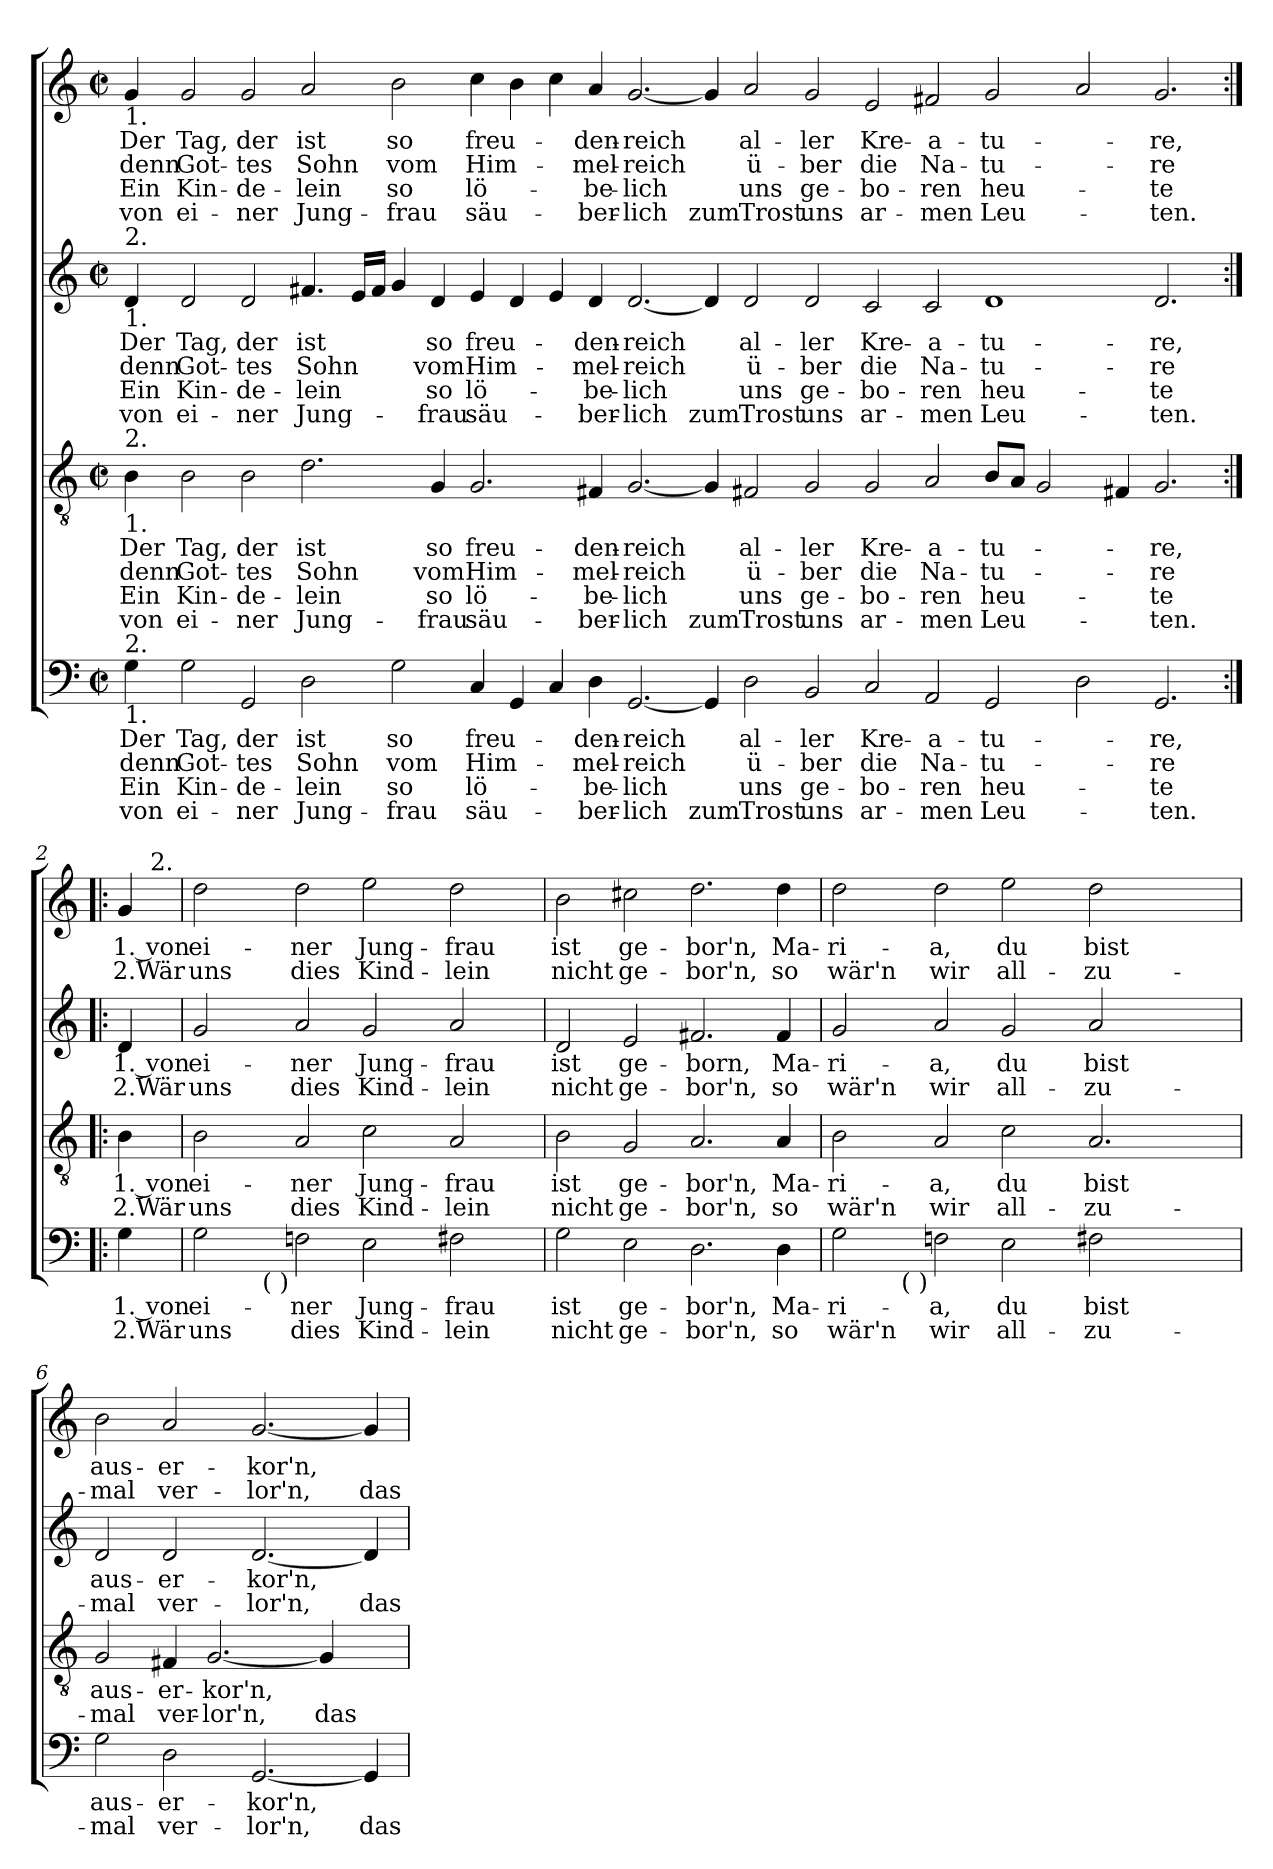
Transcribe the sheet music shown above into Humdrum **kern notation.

**kern	**text	**text	**text	**text	**kern	**text	**text	**text	**text	**kern	**text	**text	**text	**text	**kern	**text	**text	**text	**text
*part4	*part4	*part4	*part4	*part4	*part3	*part3	*part3	*part3	*part3	*part2	*part2	*part2	*part2	*part2	*part1	*part1	*part1	*part1	*part1
*staff4	*staff4	*staff4	*staff4	*staff4	*staff3	*staff3	*staff3	*staff3	*staff3	*staff2	*staff2	*staff2	*staff2	*staff2	*staff1	*staff1	*staff1	*staff1	*staff1
*clefF4	*	*	*	*	*clefGv2	*	*	*	*	*clefG2	*	*	*	*	*clefG2	*	*	*	*
*k[]	*	*	*	*	*k[]	*	*	*	*	*k[]	*	*	*	*	*k[]	*	*	*	*
*C:	*	*	*	*	*C:	*	*	*	*	*C:	*	*	*	*	*C:	*	*	*	*
*M2/2	*	*	*	*	*M2/2	*	*	*	*	*M2/2	*	*	*	*	*M2/2	*	*	*	*
*met(c|)	*	*	*	*	*met(c|)	*	*	*	*	*met(c|)	*	*	*	*	*met(c|)	*	*	*	*
=1	=1	=1	=1	=1	=1	=1	=1	=1	=1	=1	=1	=1	=1	=1	=1	=1	=1	=1	=1
!	!	!	!	!	!	!	!	!	!	!	!	!	!	!	!LO:TX:b:t=1.	!	!	!	!
!	!	!	!	!	!	!	!	!	!	!LO:TX:b:t=1.	!	!	!	!	!	!	!	!	!
!	!	!	!	!	!	!	!	!	!	!LO:TX:a:t=2.	!	!	!	!	!	!	!	!	!
!	!	!	!	!	!LO:TX:b:t=1.	!	!	!	!	!	!	!	!	!	!	!	!	!	!
!	!	!	!	!	!LO:TX:a:t=2.	!	!	!	!	!	!	!	!	!	!	!	!	!	!
!LO:TX:b:t=1.	!	!	!	!	!	!	!	!	!	!	!	!	!	!	!	!	!	!	!
!LO:TX:a:t=2.	!	!	!	!	!	!	!	!	!	!	!	!	!	!	!	!	!	!	!
!	!LO:LY:b	!LO:LY:b	!LO:LY:b	!LO:LY:b	!	!LO:LY:b	!LO:LY:b	!LO:LY:b	!LO:LY:b	!	!LO:LY:b	!LO:LY:b	!LO:LY:b	!LO:LY:b	!	!LO:LY:b	!LO:LY:b	!LO:LY:b	!LO:LY:b
4G\	Der	denn	Ein	von	4B\	Der	denn	Ein	von	4d/	Der	denn	Ein	von	4g/	Der	denn	Ein	von
!	!LO:LY:b	!LO:LY:b	!LO:LY:b	!LO:LY:b	!	!LO:LY:b	!LO:LY:b	!LO:LY:b	!LO:LY:b	!	!LO:LY:b	!LO:LY:b	!LO:LY:b	!LO:LY:b	!	!LO:LY:b	!LO:LY:b	!LO:LY:b	!LO:LY:b
2G\	Tag,	Got-	Kin-	ei-	2B\	Tag,	Got-	Kin-	ei-	2d/	Tag,	Got-	Kin-	ei-	2g/	Tag,	Got-	Kin-	ei-
!	!LO:LY:b	!LO:LY:b	!LO:LY:b	!LO:LY:b	!	!LO:LY:b	!LO:LY:b	!LO:LY:b	!LO:LY:b	!	!LO:LY:b	!LO:LY:b	!LO:LY:b	!LO:LY:b	!	!LO:LY:b	!LO:LY:b	!LO:LY:b	!LO:LY:b
2GG/	der	-tes	-de-	-ner	2B\	der	-tes	-de-	-ner	2d/	der	-tes	-de-	-ner	2g/	der	-tes	-de-	-ner
!	!LO:LY:b	!LO:LY:b	!LO:LY:b	!LO:LY:b	!	!LO:LY:b	!LO:LY:b	!LO:LY:b	!LO:LY:b	!	!LO:LY:b	!LO:LY:b	!LO:LY:b	!LO:LY:b	!	!LO:LY:b	!LO:LY:b	!LO:LY:b	!LO:LY:b
2D\	ist	Sohn	-lein	Jung-	2.d\	ist	Sohn	-lein	Jung-	4.f#X/	ist	Sohn	-lein	Jung-	2a/	ist	Sohn	-lein	Jung-
.	.	.	.	.	.	.	.	.	.	16e/LL	.	.	.	.	.	.	.	.	.
.	.	.	.	.	.	.	.	.	.	16f#/JJ	.	.	.	.	.	.	.	.	.
!	!LO:LY:b	!LO:LY:b	!LO:LY:b	!LO:LY:b	!	!	!	!	!	!	!	!	!	!	!	!LO:LY:b	!LO:LY:b	!LO:LY:b	!LO:LY:b
2G\	so	vom	so	-frau	.	.	.	.	.	4g/	.	.	.	.	2b\	so	vom	so	-frau
!	!	!	!	!	!	!LO:LY:b	!LO:LY:b	!LO:LY:b	!LO:LY:b	!	!LO:LY:b	!LO:LY:b	!LO:LY:b	!LO:LY:b	!	!	!	!	!
.	.	.	.	.	4G/	so	vom	so	-frau	4d/	so	vom	so	-frau	.	.	.	.	.
!	!LO:LY:b	!LO:LY:b	!LO:LY:b	!LO:LY:b	!	!LO:LY:b	!LO:LY:b	!LO:LY:b	!LO:LY:b	!	!LO:LY:b	!LO:LY:b	!LO:LY:b	!LO:LY:b	!	!LO:LY:b	!LO:LY:b	!LO:LY:b	!LO:LY:b
4C/	freu-	Him-	lö-	säu-	2.G/	freu-	Him-	lö-	säu-	4e/	freu-	Him-	lö-	säu-	4cc\	freu-	Him-	lö-	säu-
4GG/	.	.	.	.	.	.	.	.	.	4d/	.	.	.	.	4b\	.	.	.	.
4C/	.	.	.	.	.	.	.	.	.	4e/	.	.	.	.	4cc\	.	.	.	.
!	!LO:LY:b	!LO:LY:b	!LO:LY:b	!LO:LY:b	!	!LO:LY:b	!LO:LY:b	!LO:LY:b	!LO:LY:b	!	!LO:LY:b	!LO:LY:b	!LO:LY:b	!LO:LY:b	!	!LO:LY:b	!LO:LY:b	!LO:LY:b	!LO:LY:b
4D\	-den-	-mel-	-be-	-ber-	4F#X/	-den-	-mel-	-be-	-ber-	4d/	-den-	-mel-	-be-	-ber-	4a/	-den-	-mel-	-be-	-ber-
!	!LO:LY:b	!LO:LY:b	!LO:LY:b	!LO:LY:b	!	!LO:LY:b	!LO:LY:b	!LO:LY:b	!LO:LY:b	!	!LO:LY:b	!LO:LY:b	!LO:LY:b	!LO:LY:b	!	!LO:LY:b	!LO:LY:b	!LO:LY:b	!LO:LY:b
[<2.GG/	-reich	-reich	-lich	-lich	[<2.G/	-reich	-reich	-lich	-lich	[<2.d/	-reich	-reich	-lich	-lich	[<2.g/	-reich	-reich	-lich	-lich
!	!	!	!	!LO:LY:b	!	!	!	!	!LO:LY:b	!	!	!	!	!LO:LY:b	!	!	!	!	!LO:LY:b
4GG/]	.	.	.	zum	4G/]	.	.	.	zum	4d/]	.	.	.	zum	4g/]	.	.	.	zum
!	!LO:LY:b	!LO:LY:b	!LO:LY:b	!LO:LY:b	!	!LO:LY:b	!LO:LY:b	!LO:LY:b	!LO:LY:b	!	!LO:LY:b	!LO:LY:b	!LO:LY:b	!LO:LY:b	!	!LO:LY:b	!LO:LY:b	!LO:LY:b	!LO:LY:b
2D\	al-	ü-	uns	Trost	2F#X/	al-	ü-	uns	Trost	2d/	al-	ü-	uns	Trost	2a/	al-	ü-	uns	Trost
!	!LO:LY:b	!LO:LY:b	!LO:LY:b	!LO:LY:b	!	!LO:LY:b	!LO:LY:b	!LO:LY:b	!LO:LY:b	!	!LO:LY:b	!LO:LY:b	!LO:LY:b	!LO:LY:b	!	!LO:LY:b	!LO:LY:b	!LO:LY:b	!LO:LY:b
2BB/	-ler	-ber	ge-	uns	2G/	-ler	-ber	ge-	uns	2d/	-ler	-ber	ge-	uns	2g/	-ler	-ber	ge-	uns
!	!LO:LY:b	!LO:LY:b	!LO:LY:b	!LO:LY:b	!	!LO:LY:b	!LO:LY:b	!LO:LY:b	!LO:LY:b	!	!LO:LY:b	!LO:LY:b	!LO:LY:b	!LO:LY:b	!	!LO:LY:b	!LO:LY:b	!LO:LY:b	!LO:LY:b
2C/	Kre-	die	-bo-	ar-	2G/	Kre-	die	-bo-	ar-	2c/	Kre-	die	-bo-	ar-	2e/	Kre-	die	-bo-	ar-
!	!LO:LY:b	!LO:LY:b	!LO:LY:b	!LO:LY:b	!	!LO:LY:b	!LO:LY:b	!LO:LY:b	!LO:LY:b	!	!LO:LY:b	!LO:LY:b	!LO:LY:b	!LO:LY:b	!	!LO:LY:b	!LO:LY:b	!LO:LY:b	!LO:LY:b
2AA/	-a-	Na-	-ren	-men	2A/	-a-	Na-	-ren	-men	2c/	-a-	Na-	-ren	-men	2f#X/	-a-	Na-	-ren	-men
!	!LO:LY:b	!LO:LY:b	!LO:LY:b	!LO:LY:b	!	!LO:LY:b	!LO:LY:b	!LO:LY:b	!LO:LY:b	!	!LO:LY:b	!LO:LY:b	!LO:LY:b	!LO:LY:b	!	!LO:LY:b	!LO:LY:b	!LO:LY:b	!LO:LY:b
2GG/	-tu-	-tu-	heu-	Leu-	8B/L	-tu-	-tu-	heu-	Leu-	1d	-tu-	-tu-	heu-	Leu-	2g/	-tu-	-tu-	heu-	Leu-
.	.	.	.	.	8A/J	.	.	.	.	.	.	.	.	.	.	.	.	.	.
.	.	.	.	.	2G/	.	.	.	.	.	.	.	.	.	.	.	.	.	.
2D\	.	.	.	.	.	.	.	.	.	.	.	.	.	.	2a/	.	.	.	.
.	.	.	.	.	4F#X/	.	.	.	.	.	.	.	.	.	.	.	.	.	.
!	!LO:LY:b	!LO:LY:b	!LO:LY:b	!LO:LY:b	!	!LO:LY:b	!LO:LY:b	!LO:LY:b	!LO:LY:b	!	!LO:LY:b	!LO:LY:b	!LO:LY:b	!LO:LY:b	!	!LO:LY:b	!LO:LY:b	!LO:LY:b	!LO:LY:b
2.GG/	-re,	-re	-te	-ten.	2.G/	-re,	-re	-te	-ten.	2.d/	-re,	-re	-te	-ten.	2.g/	-re,	-re	-te	-ten.
!!LO:LB:g=z
=2:|!|:	=2:|!|:	=2:|!|:	=2:|!|:	=2:|!|:	=2:|!|:	=2:|!|:	=2:|!|:	=2:|!|:	=2:|!|:	=2:|!|:	=2:|!|:	=2:|!|:	=2:|!|:	=2:|!|:	=2:|!|:	=2:|!|:	=2:|!|:	=2:|!|:	=2:|!|:
!	!LO:LY:b:rj	!LO:LY:b:rj	!	!	!	!LO:LY:b:rj	!LO:LY:b:rj	!	!	!	!LO:LY:b:rj	!LO:LY:b:rj	!	!	!	!LO:LY:b:rj	!LO:LY:b:rj	!	!
*	*	*	*	*	*	*	*	*	*	*	*	*	*	*	*^	*	*	*	*
4G\	1. von	2.Wär	.	.	4B\	1. von	2.Wär	.	.	4d/	1. von	2.Wär	.	.	4g/	8ryy	1. von	2.Wär	.	.
!	!	!	!	!	!	!	!	!	!	!	!	!	!	!	!	!LO:TX:a:t=2.	!	!	!	!
.	.	.	.	.	.	.	.	.	.	.	.	.	.	.	.	8ryy	.	.	.	.
=3	=3	=3	=3	=3	=3	=3	=3	=3	=3	=3	=3	=3	=3	=3	=3	=3	=3	=3	=3	=3
!	!LO:LY:b	!LO:LY:b	!	!	!	!LO:LY:b	!LO:LY:b	!	!	!	!LO:LY:b	!LO:LY:b	!	!	!	!	!LO:LY:b	!LO:LY:b	!	!
*^	*	*	*	*	*	*	*	*	*	*	*	*	*	*	*v	*v	*	*	*	*
2G\	4ryy	ei-	uns	.	.	2B\	ei-	uns	.	.	2g/	ei-	uns	.	.	2dd\	ei-	uns	.	.
.	16.ryy	.	.	.	.	.	.	.	.	.	.	.	.	.	.	.	.	.	.	.
!	!LO:TX:b:t=( )	!	!	!	!	!	!	!	!	!	!	!	!	!	!	!	!	!	!	!
.	1ryy	.	.	.	.	.	.	.	.	.	.	.	.	.	.	.	.	.	.	.
!	!	!LO:LY:b	!LO:LY:b	!	!	!	!LO:LY:b	!LO:LY:b	!	!	!	!LO:LY:b	!LO:LY:b	!	!	!	!LO:LY:b	!LO:LY:b	!	!
2Fn\	.	-ner	dies	.	.	2A/	-ner	dies	.	.	2a/	-ner	dies	.	.	2dd\	-ner	dies	.	.
!	!	!LO:LY:b	!LO:LY:b	!	!	!	!LO:LY:b	!LO:LY:b	!	!	!	!LO:LY:b	!LO:LY:b	!	!	!	!LO:LY:b	!LO:LY:b	!	!
2E\	.	Jung-	Kind-	.	.	2c\	Jung-	Kind-	.	.	2g/	Jung-	Kind-	.	.	2ee\	Jung-	Kind-	.	.
.	2ryy	.	.	.	.	.	.	.	.	.	.	.	.	.	.	.	.	.	.	.
!	!	!LO:LY:b	!LO:LY:b	!	!	!	!LO:LY:b	!LO:LY:b	!	!	!	!LO:LY:b	!LO:LY:b	!	!	!	!LO:LY:b	!LO:LY:b	!	!
2F#X\	.	-frau	-lein	.	.	2A/	-frau	-lein	.	.	2a/	-frau	-lein	.	.	2dd\	-frau	-lein	.	.
.	8ryy	.	.	.	.	.	.	.	.	.	.	.	.	.	.	.	.	.	.	.
.	32ryy	.	.	.	.	.	.	.	.	.	.	.	.	.	.	.	.	.	.	.
=4	=4	=4	=4	=4	=4	=4	=4	=4	=4	=4	=4	=4	=4	=4	=4	=4	=4	=4	=4	=4
!	!	!LO:LY:b	!LO:LY:b	!	!	!	!LO:LY:b	!LO:LY:b	!	!	!	!LO:LY:b	!LO:LY:b	!	!	!	!LO:LY:b	!LO:LY:b	!	!
*v	*v	*	*	*	*	*	*	*	*	*	*	*	*	*	*	*	*	*	*	*
2G\	ist	nicht	.	.	2B\	ist	nicht	.	.	2d/	ist	nicht	.	.	2b\	ist	nicht	.	.
!	!LO:LY:b	!LO:LY:b	!	!	!	!LO:LY:b	!LO:LY:b	!	!	!	!LO:LY:b	!LO:LY:b	!	!	!	!LO:LY:b	!LO:LY:b	!	!
2E\	ge-	ge-	.	.	2G/	ge-	ge-	.	.	2e/	ge-	ge-	.	.	2cc#X\	ge-	ge-	.	.
!	!LO:LY:b	!LO:LY:b	!	!	!	!LO:LY:b	!LO:LY:b	!	!	!	!LO:LY:b	!LO:LY:b	!	!	!	!LO:LY:b	!LO:LY:b	!	!
2.D\	-bor'n,	-bor'n,	.	.	2.A/	-bor'n,	-bor'n,	.	.	2.f#X/	-born,	-bor'n,	.	.	2.dd\	-bor'n,	-bor'n,	.	.
!	!LO:LY:b	!LO:LY:b	!	!	!	!LO:LY:b	!LO:LY:b	!	!	!	!LO:LY:b	!LO:LY:b	!	!	!	!LO:LY:b	!LO:LY:b	!	!
4D\	Ma-	so	.	.	4A/	Ma-	so	.	.	4f#/	Ma-	so	.	.	4dd\	Ma-	so	.	.
=5	=5	=5	=5	=5	=5	=5	=5	=5	=5	=5	=5	=5	=5	=5	=5	=5	=5	=5	=5
!	!LO:LY:b	!LO:LY:b	!	!	!	!LO:LY:b	!LO:LY:b	!	!	!	!LO:LY:b	!LO:LY:b	!	!	!	!LO:LY:b	!LO:LY:b	!	!
*^	*	*	*	*	*	*	*	*	*	*	*	*	*	*	*	*	*	*	*
2G\	4ryy	-ri-	wär'n	.	.	2B\	-ri-	wär'n	.	.	2g/	-ri-	wär'n	.	.	2dd\	-ri-	wär'n	.	.
.	16.ryy	.	.	.	.	.	.	.	.	.	.	.	.	.	.	.	.	.	.	.
!	!LO:TX:b:t=( )	!	!	!	!	!	!	!	!	!	!	!	!	!	!	!	!	!	!	!
.	1ryy	.	.	.	.	.	.	.	.	.	.	.	.	.	.	.	.	.	.	.
!	!	!LO:LY:b	!LO:LY:b	!	!	!	!LO:LY:b	!LO:LY:b	!	!	!	!LO:LY:b	!LO:LY:b	!	!	!	!LO:LY:b	!LO:LY:b	!	!
2Fn\	.	-a,	wir	.	.	2A/	-a,	wir	.	.	2a/	-a,	wir	.	.	2dd\	-a,	wir	.	.
!	!	!LO:LY:b	!LO:LY:b	!	!	!	!LO:LY:b	!LO:LY:b	!	!	!	!LO:LY:b	!LO:LY:b	!	!	!	!LO:LY:b	!LO:LY:b	!	!
2E\	.	du	all-	.	.	2c\	du	all-	.	.	2g/	du	all-	.	.	2ee\	du	all-	.	.
.	2ryy	.	.	.	.	.	.	.	.	.	.	.	.	.	.	.	.	.	.	.
!	!	!LO:LY:b	!LO:LY:b	!	!	!	!LO:LY:b	!LO:LY:b	!	!	!	!LO:LY:b	!LO:LY:b	!	!	!	!LO:LY:b	!LO:LY:b	!	!
2F#X\	.	bist	-zu-	.	.	2.A/	bist	-zu-	.	.	2a/	bist	-zu-	.	.	2dd\	bist	-zu-	.	.
.	4ryy	.	.	.	.	.	.	.	.	.	.	.	.	.	.	.	.	.	.	.
4ryy	.	.	.	.	.	.	.	.	.	.	4ryy	.	.	.	.	4ryy	.	.	.	.
.	8ryy	.	.	.	.	.	.	.	.	.	.	.	.	.	.	.	.	.	.	.
.	32ryy	.	.	.	.	.	.	.	.	.	.	.	.	.	.	.	.	.	.	.
=6	=6	=6	=6	=6	=6	=6	=6	=6	=6	=6	=6	=6	=6	=6	=6	=6	=6	=6	=6	=6
!	!	!LO:LY:b	!LO:LY:b	!	!	!	!LO:LY:b	!LO:LY:b	!	!	!	!LO:LY:b	!LO:LY:b	!	!	!	!LO:LY:b	!LO:LY:b	!	!
*v	*v	*	*	*	*	*	*	*	*	*	*	*	*	*	*	*	*	*	*	*
2G\	aus-	-mal	.	.	2G/	aus-	-mal	.	.	2d/	aus-	-mal	.	.	2b\	aus-	-mal	.	.
!	!LO:LY:b	!LO:LY:b	!	!	!	!LO:LY:b	!LO:LY:b	!	!	!	!LO:LY:b	!LO:LY:b	!	!	!	!LO:LY:b	!LO:LY:b	!	!
2D\	-er-	ver-	.	.	4F#X/	-er-	ver-	.	.	2d/	-er-	ver-	.	.	2a/	-er-	ver-	.	.
!	!	!	!	!	!	!LO:LY:b	!LO:LY:b	!	!	!	!	!	!	!	!	!	!	!	!
.	.	.	.	.	[<2.G/	-kor'n,	-lor'n,	.	.	.	.	.	.	.	.	.	.	.	.
!	!LO:LY:b	!LO:LY:b	!	!	!	!	!	!	!	!	!LO:LY:b	!LO:LY:b	!	!	!	!LO:LY:b	!LO:LY:b	!	!
[<2.GG/	-kor'n,	-lor'n,	.	.	.	.	.	.	.	[<2.d/	-kor'n,	-lor'n,	.	.	[<2.g/	-kor'n,	-lor'n,	.	.
!	!	!	!	!	!	!	!LO:LY:b	!	!	!	!	!	!	!	!	!	!	!	!
.	.	.	.	.	4G/]	.	das	.	.	.	.	.	.	.	.	.	.	.	.
!	!	!LO:LY:b	!	!	!	!	!	!	!	!	!	!LO:LY:b	!	!	!	!	!LO:LY:b	!	!
4GG/]	.	das	.	.	4ryy	.	.	.	.	4d/]	.	das	.	.	4g/]	.	das	.	.
=	=	=	=	=	=	=	=	=	=	=	=	=	=	=	=	=	=	=	=
*-	*-	*-	*-	*-	*-	*-	*-	*-	*-	*-	*-	*-	*-	*-	*-	*-	*-	*-	*-
